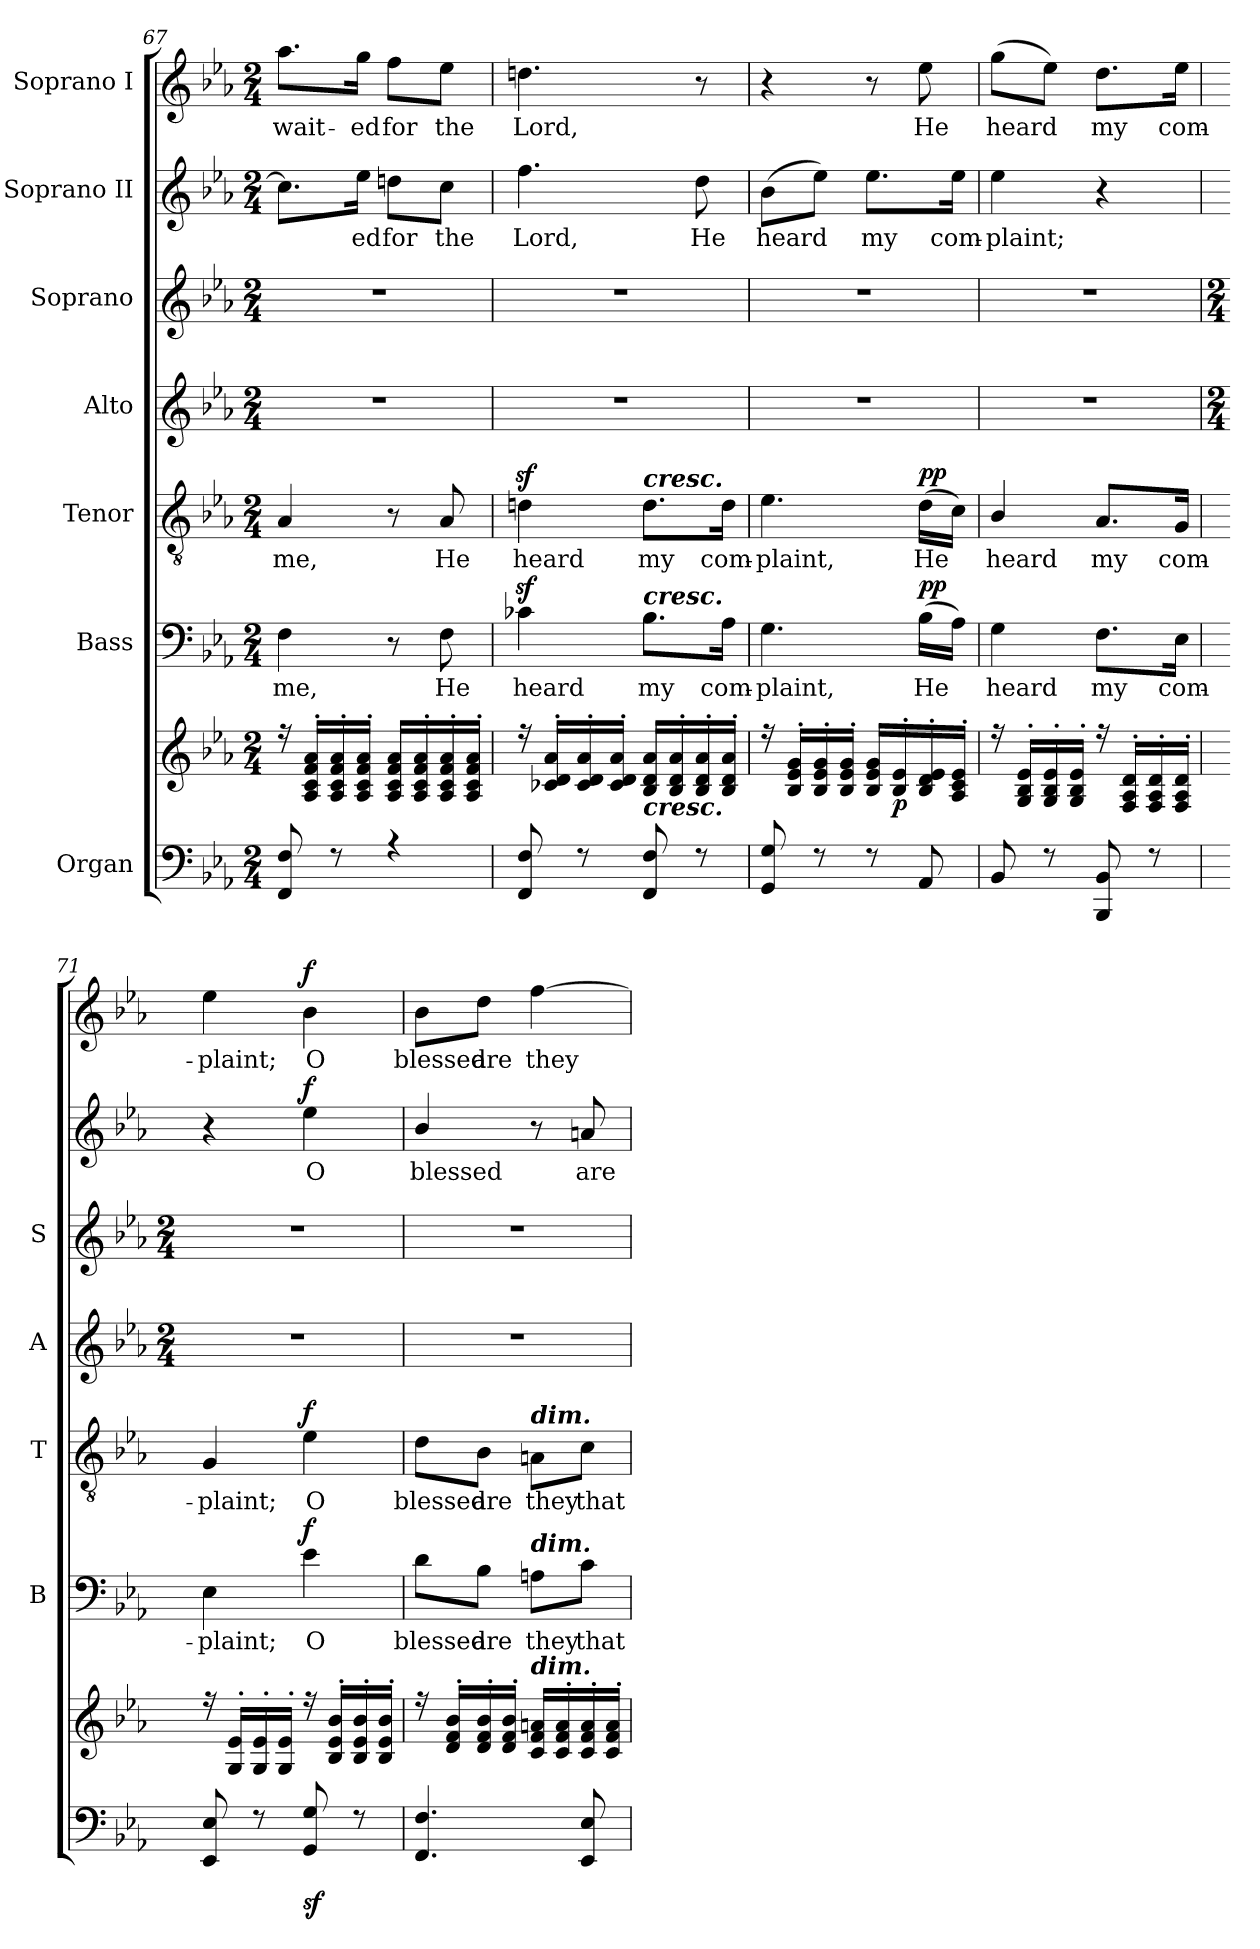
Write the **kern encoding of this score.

**kern	**kern	**dynam	**kern	**text	**dynam	**kern	**text	**dynam	**kern	**kern	**kern	**text	**dynam	**kern	**text	**dynam
*part7	*part7	*part7	*part6	*part6	*part6	*part5	*part5	*part5	*part4	*part3	*part2	*part2	*part2	*part1	*part1	*part1
*staff8	*staff7	*staff7/8	*staff6	*staff6	*staff6	*staff5	*staff5	*staff5	*staff4	*staff3	*staff2	*staff2	*staff2	*staff1	*staff1	*staff1
*I"Organ	*	*	*I"Bass	*	*	*I"Tenor	*	*	*I"Alto	*I"Soprano	*I"Soprano II	*	*	*I"Soprano I	*	*
*	*	*	*I'B	*	*	*I'T	*	*	*I'A	*I'S	*	*	*	*	*	*
*clefF4	*clefG2	*	*clefF4	*	*	*clefGv2	*	*	*clefG2	*clefG2	*clefG2	*	*	*clefG2	*	*
*k[b-e-a-]	*k[b-e-a-]	*	*k[b-e-a-]	*	*	*k[b-e-a-]	*	*	*k[b-e-a-]	*k[b-e-a-]	*k[b-e-a-]	*	*	*k[b-e-a-]	*	*
*E-:	*E-:	*	*E-:	*	*	*E-:	*	*	*E-:	*E-:	*E-:	*	*	*E-:	*	*
*M2/4	*M2/4	*	*M2/4	*	*	*M2/4	*	*	*M2/4	*M2/4	*M2/4	*	*	*M2/4	*	*
=67	=67	=67	=67	=67	=67	=67	=67	=67	=67	=67	=67	=67	=67	=67	=67	=67
*^	*^	*	*	*	*	*	*	*	*	*	*	*	*	*	*	*
!	!	!	!	!	!	!LO:LY:b	!	!	!LO:LY:b	!	!	!	!	!	!	!	!LO:LY:b	!
8FF/ 8F/	2ryy	16r	2ryy	.	4F\	me,	.	4A-/	me,	.	2r	2r	8.cc\L]	.	.	8.aa-\L	wait-	.
.	.	16A-/' 16c/' 16f/' 16a-/'LL	.	.	.	.	.	.	.	.	.	.	.	.	.	.	.	.
8r	.	16A-/' 16c/' 16f/' 16a-/'	.	.	.	.	.	.	.	.	.	.	.	.	.	.	.	.
!	!	!	!	!	!	!	!	!	!	!	!	!	!	!LO:LY:b	!	!	!LO:LY:b	!
.	.	16A-/' 16c/' 16f/' 16a-/'JJ	.	.	.	.	.	.	.	.	.	.	16ee-\Jk	ed	.	16gg\Jk	-ed	.
!	!	!	!	!	!	!	!	!	!	!	!	!	!	!LO:LY:b	!	!	!LO:LY:b	!
4r	.	16A-/ 16c/ 16f/ 16a-/LL	.	.	8r	.	.	8r	.	.	.	.	8ddni\L	for	.	8ff\L	for	.
.	.	16A-/' 16c/' 16f/' 16a-/'	.	.	.	.	.	.	.	.	.	.	.	.	.	.	.	.
!	!	!	!	!	!	!LO:LY:b	!	!	!LO:LY:b	!	!	!	!	!LO:LY:b	!	!	!LO:LY:b	!
.	.	16A-/' 16c/' 16f/' 16a-/'	.	.	8F\	He	.	8A-/	He	.	.	.	8cc\J	the	.	8ee-\J	the	.
.	.	16A-/' 16c/' 16f/' 16a-/'JJ	.	.	.	.	.	.	.	.	.	.	.	.	.	.	.	.
=68	=68	=68	=68	=68	=68	=68	=68	=68	=68	=68	=68	=68	=68	=68	=68	=68	=68	=68
!	!	!	!	!	!	!LO:LY:b	!	!	!LO:LY:b	!	!	!	!	!LO:LY:b	!	!	!LO:LY:b	!
8FF/ 8F/	2ryy	16r	2ryy	.	4c-Xz<\	heard	.	4dniz<\	heard	.	2r	2r	4.ff\	Lord,	.	4.ddni\	Lord,	.
.	.	16c-X/' 16d/' 16a-/'LL	.	.	.	.	.	.	.	.	.	.	.	.	.	.	.	.
8r	.	16c-/' 16d/' 16a-/'	.	.	.	.	.	.	.	.	.	.	.	.	.	.	.	.
.	.	16c-/' 16d/' 16a-/'JJ	.	.	.	.	.	.	.	.	.	.	.	.	.	.	.	.
!	!	!	!	!	!	!	!	!LO:TX:a:Bi:t=cresc.	!	!	!	!	!	!	!	!	!	!
!	!	!	!	!	!LO:TX:a:Bi:t=cresc.	!	!	!	!	!	!	!	!	!	!	!	!	!
!LO:TX:a:Bi:t=cresc.	!	!	!	!	!	!	!	!	!	!	!	!	!	!	!	!	!	!
!	!	!	!	!	!	!LO:LY:b	!	!	!LO:LY:b	!	!	!	!	!	!	!	!	!
8FF/ 8F/	.	16B-/ 16d/ 16a-/LL	.	.	8.B-\L	my	.	8.d\L	my	.	.	.	.	.	.	.	.	.
.	.	16B-/' 16d/' 16a-/'	.	.	.	.	.	.	.	.	.	.	.	.	.	.	.	.
!	!	!	!	!	!	!	!	!	!	!	!	!	!	!LO:LY:b	!	!	!	!
8r	.	16B-/' 16d/' 16a-/'	.	.	.	.	.	.	.	.	.	.	8dd\	He	.	8r	.	.
!	!	!	!	!	!	!LO:LY:b	!	!	!LO:LY:b	!	!	!	!	!	!	!	!	!
.	.	16B-/' 16d/' 16a-/'JJ	.	.	16A-\Jk	com-	.	16d\Jk	com-	.	.	.	.	.	.	.	.	.
=69	=69	=69	=69	=69	=69	=69	=69	=69	=69	=69	=69	=69	=69	=69	=69	=69	=69	=69
!	!	!	!	!	!	!LO:LY:b	!	!	!LO:LY:b	!	!	!	!	!LO:LY:b	!	!	!	!
8GG/ 8G/	2ryy	16r	2ryy	.	4.G\	-plaint,	.	4.e-\	-plaint,	.	2r	2r	(>8b-\L	heard	.	4r	.	.
.	.	16B-/' 16e-/' 16g/'LL	.	.	.	.	.	.	.	.	.	.	.	.	.	.	.	.
8r	.	16B-/' 16e-/' 16g/'	.	.	.	.	.	.	.	.	.	.	8ee-\J)	.	.	.	.	.
.	.	16B-/' 16e-/' 16g/'JJ	.	.	.	.	.	.	.	.	.	.	.	.	.	.	.	.
!	!	!	!	!	!	!	!	!	!	!	!	!	!	!LO:LY:b	!	!	!	!
8r	.	16B-/ 16e-/ 16g/LL	.	.	.	.	.	.	.	.	.	.	8.ee-\L	my	.	8r	.	.
!	!	!	!	!LO:DY:b	!	!	!	!	!	!	!	!	!	!	!	!	!	!
.	.	16B-/' 16e-/'	.	p	.	.	.	.	.	.	.	.	.	.	.	.	.	.
!	!	!	!	!	!	!LO:LY:b	!LO:DY:b	!	!LO:LY:b	!LO:DY:b	!	!	!	!	!	!	!LO:LY:b	!
8AA-/	.	16B-/' 16d/' 16e-/'	.	.	(>16B-\LL	He	pp	(>16d\LL	He	pp	.	.	.	.	.	8ee-\	He	.
!	!	!	!	!	!	!	!	!	!	!	!	!	!	!LO:LY:b	!	!	!	!
.	.	16A-/' 16c/' 16e-/'JJ	.	.	16A-\JJ)	.	.	16c\JJ)	.	.	.	.	16ee-\Jk	com-	.	.	.	.
!!LO:LB:g=z
=70	=70	=70	=70	=70	=70	=70	=70	=70	=70	=70	=70	=70	=70	=70	=70	=70	=70	=70
!	!	!	!	!	!	!LO:LY:b	!	!	!LO:LY:b	!	!	!	!	!LO:LY:b	!	!	!LO:LY:b	!
8BB-/	2ryy	16r	2ryy	.	4G\	heard	.	4B-/	heard	.	2r	2r	4ee-\	-plaint;	.	(>8gg\L	heard	.
.	.	16G/' 16B-/' 16e-/'LL	.	.	.	.	.	.	.	.	.	.	.	.	.	.	.	.
8r	.	16G/' 16B-/' 16e-/'	.	.	.	.	.	.	.	.	.	.	.	.	.	8ee-\J)	.	.
.	.	16G/' 16B-/' 16e-/'JJ	.	.	.	.	.	.	.	.	.	.	.	.	.	.	.	.
!	!	!	!	!	!	!LO:LY:b	!	!	!LO:LY:b	!	!	!	!	!	!	!	!LO:LY:b	!
8BBB-/ 8BB-/	.	16r	.	.	8.F\L	my	.	8.A-/L	my	.	.	.	4r	.	.	8.dd\L	my	.
.	.	16F/' 16A-/' 16d/'LL	.	.	.	.	.	.	.	.	.	.	.	.	.	.	.	.
8r	.	16F/' 16A-/' 16d/'	.	.	.	.	.	.	.	.	.	.	.	.	.	.	.	.
!	!	!	!	!	!	!LO:LY:b	!	!	!LO:LY:b	!	!	!	!	!	!	!	!LO:LY:b	!
.	.	16F/' 16A-/' 16d/'JJ	.	.	16E-\Jk	com-	.	16G/Jk	com-	.	.	.	.	.	.	16ee-\Jk	com-	.
!!LO:PB:g=z
=71	=71	=71	=71	=71	=71	=71	=71	=71	=71	=71	=71	=71	=71	=71	=71	=71	=71	=71
*	*	*	*	*	*	*	*	*	*	*	*M2/4	*M2/4	*	*	*	*	*	*
!	!	!	!	!	!	!LO:LY:b	!	!	!LO:LY:b	!	!	!	!	!	!	!	!LO:LY:b	!
8EE-/ 8E-/	2ryy	16r	2ryy	.	4E-\	-plaint;	.	4G/	-plaint;	.	2r	2r	4r	.	.	4ee-\	-plaint;	.
.	.	16G/' 16e-/'LL	.	.	.	.	.	.	.	.	.	.	.	.	.	.	.	.
8r	.	16G/' 16e-/'	.	.	.	.	.	.	.	.	.	.	.	.	.	.	.	.
.	.	16G/' 16e-/'JJ	.	.	.	.	.	.	.	.	.	.	.	.	.	.	.	.
!	!	!	!	!LO:DY:b=2	!	!LO:LY:b	!LO:DY:b	!	!LO:LY:b	!LO:DY:b	!	!	!	!LO:LY:b	!LO:DY:b	!	!LO:LY:b	!LO:DY:b
8GG/ 8G/	.	16r	.	sf	4e-\	O	f	4e-\	O	f	.	.	4ee-\	O	f	4b-\	O	f
.	.	16B-/' 16e-/' 16b-/'LL	.	.	.	.	.	.	.	.	.	.	.	.	.	.	.	.
8r	.	16B-/' 16e-/' 16b-/'	.	.	.	.	.	.	.	.	.	.	.	.	.	.	.	.
.	.	16B-/' 16e-/' 16b-/'JJ	.	.	.	.	.	.	.	.	.	.	.	.	.	.	.	.
=72	=72	=72	=72	=72	=72	=72	=72	=72	=72	=72	=72	=72	=72	=72	=72	=72	=72	=72
!	!	!	!	!	!	!LO:LY:b	!	!	!LO:LY:b	!	!	!	!	!LO:LY:b	!	!	!LO:LY:b	!
4.FF/ 4.F/	2ryy	16r	2ryy	.	8d\L	blessed	.	8d\L	blessed	.	2r	2r	4b-/	blessed	.	8b-\L	blessed	.
.	.	16d/' 16f/' 16b-/'LL	.	.	.	.	.	.	.	.	.	.	.	.	.	.	.	.
!	!	!	!	!	!	!LO:LY:b	!	!	!LO:LY:b	!	!	!	!	!	!	!	!LO:LY:b	!
.	.	16d/' 16f/' 16b-/'	.	.	8B-\J	are	.	8B-\J	are	.	.	.	.	.	.	8dd\J	are	.
.	.	16d/' 16f/' 16b-/'JJ	.	.	.	.	.	.	.	.	.	.	.	.	.	.	.	.
!	!	!	!	!	!	!	!	!LO:TX:a:Bi:t=dim.	!	!	!	!	!	!	!	!	!	!
!	!	!	!	!	!LO:TX:a:Bi:t=dim.	!	!	!	!	!	!	!	!	!	!	!	!	!
!	!	!LO:TX:a:Bi:t=dim.	!	!	!	!	!	!	!	!	!	!	!	!	!	!	!	!
!	!	!	!	!	!	!LO:LY:b	!	!	!LO:LY:b	!	!	!	!	!	!	!	!LO:LY:b	!
.	.	16c/ 16f/ 16an/LL	.	.	8An\L	they	.	8An\L	they	.	.	.	8r	.	.	[4ff\	they	.
.	.	16c/' 16f/' 16a/'	.	.	.	.	.	.	.	.	.	.	.	.	.	.	.	.
!	!	!	!	!	!	!LO:LY:b	!	!	!LO:LY:b	!	!	!	!	!LO:LY:b	!	!	!	!
8EE-/ 8E-/	.	16c/' 16f/' 16a/'	.	.	8c\J	that	.	8c\J	that	.	.	.	8an/	are	.	.	.	.
.	.	16c/' 16f/' 16a/'JJ	.	.	.	.	.	.	.	.	.	.	.	.	.	.	.	.
*v	*v	*	*	*	*	*	*	*	*	*	*	*	*	*	*	*	*	*
*	*v	*v	*	*	*	*	*	*	*	*	*	*	*	*	*	*	*
=	=	=	=	=	=	=	=	=	=	=	=	=	=	=	=	=
*-	*-	*-	*-	*-	*-	*-	*-	*-	*-	*-	*-	*-	*-	*-	*-	*-
